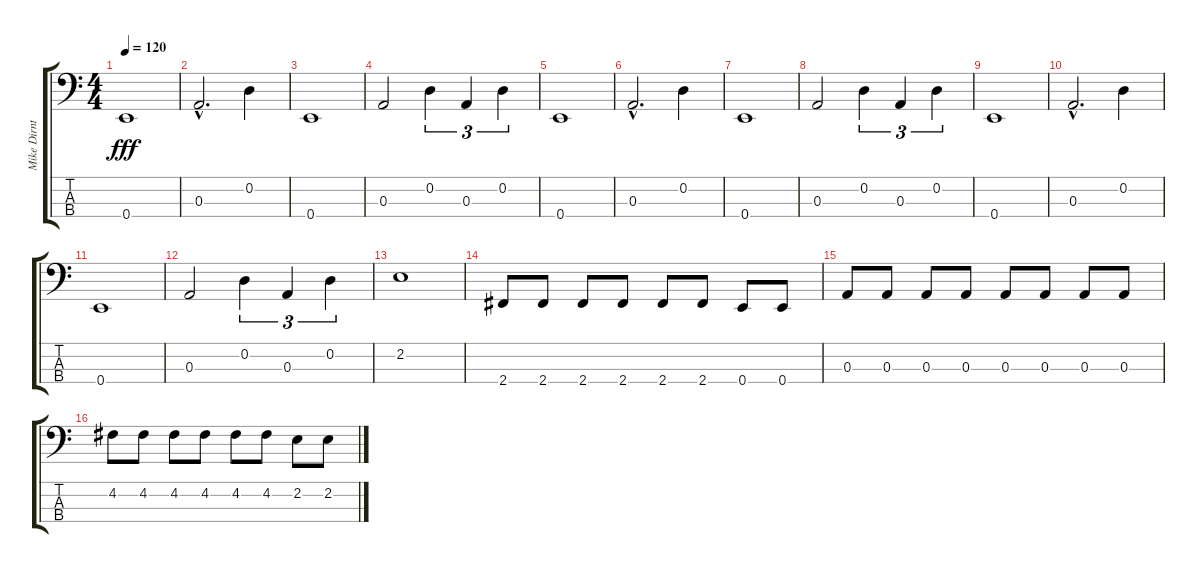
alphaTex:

\track ("Mike Dirnt" "Mike Dirnt") {instrument electricbassfinger}
\staff {score tabs}
\tuning (G2 D2 A1 E1) {hide}
\ts (4 4)
\tempo 120
\clef f4
\ks c
0.4.1{dy fff} |
0.3{hac}.2{d} 0.2.4 |
0.4.1 |
0.3.2 0.2.4{tu (3 2)} 0.3.4{tu (3 2)} 0.2.4{tu (3 2)} |
0.4.1 |
0.3{hac}.2{d} 0.2.4 |
0.4.1 |
0.3.2 0.2.4{tu (3 2)} 0.3.4{tu (3 2)} 0.2.4{tu (3 2)} |
0.4.1 |
0.3{hac}.2{d} 0.2.4 |
0.4.1 |
0.3.2 0.2.4{tu (3 2)} 0.3.4{tu (3 2)} 0.2.4{tu (3 2)} |
2.2.1 |
2.4.8 2.4.8 2.4.8 2.4.8 2.4.8 2.4.8 0.4.8 0.4.8 |
0.3.8 0.3.8 0.3.8 0.3.8 0.3.8 0.3.8 0.3.8 0.3.8 |
4.2.8 4.2.8 4.2.8 4.2.8 4.2.8 4.2.8 2.2.8 2.2.8
